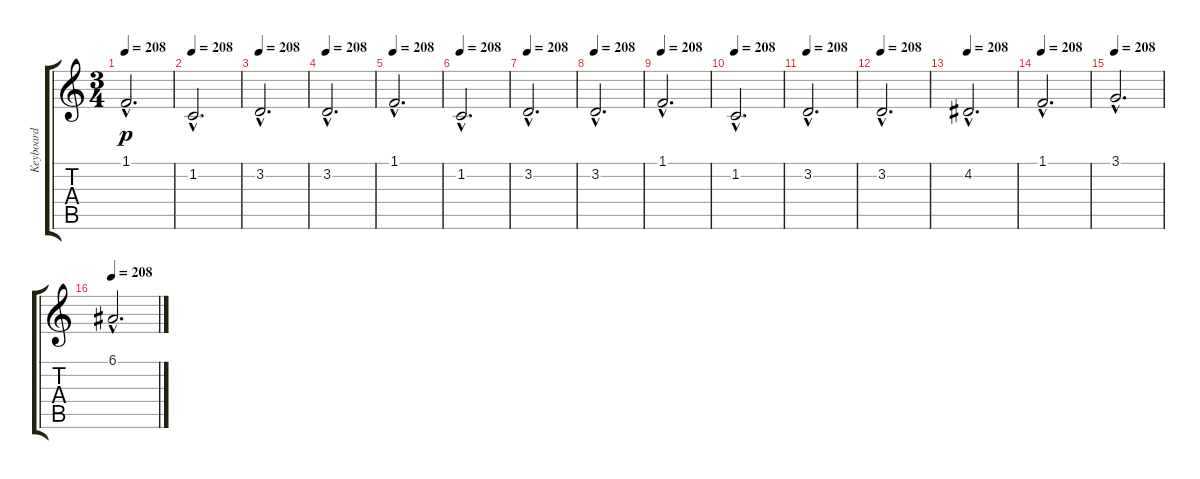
\track ("Keyboard" "Keyboard") {instrument stringensemble1}
\staff {score tabs}
\tuning (E4 B3 G3 D3 A2 E2) {hide}
\ts (3 4)
\tempo 208
\clef g2
\ks c
1.1{hac}.2{d dy p} |
\tempo 208
1.2{hac}.2{d} |
\tempo 208
3.2{hac}.2{d} |
\tempo 208
3.2{hac}.2{d} |
\tempo 208
1.1{hac}.2{d} |
\tempo 208
1.2{hac}.2{d} |
\tempo 208
3.2{hac}.2{d} |
\tempo 208
3.2{hac}.2{d} |
\tempo 208
1.1{hac}.2{d} |
\tempo 208
1.2{hac}.2{d} |
\tempo 208
3.2{hac}.2{d} |
\tempo 208
3.2{hac}.2{d} |
\tempo 208
4.2{hac}.2{d} |
\tempo 208
1.1{hac}.2{d} |
\tempo 208
3.1{hac}.2{d} |
\tempo 208
6.1{hac}.2{d}
